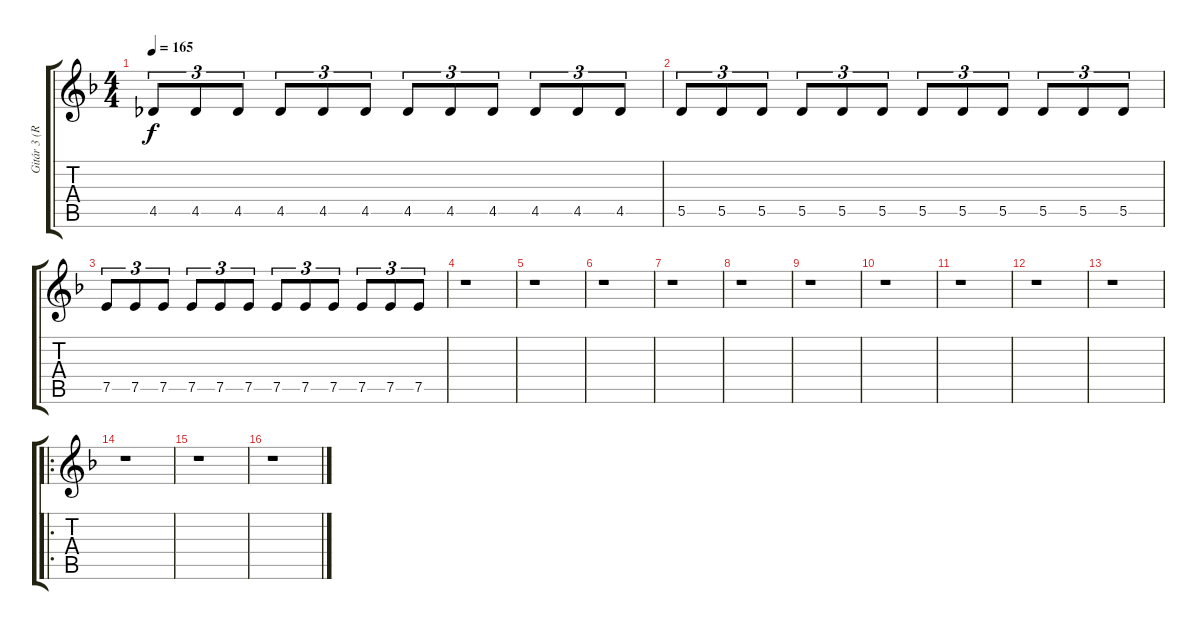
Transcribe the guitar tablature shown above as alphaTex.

\track ("Gitár 3 (Ritchie Blackmore)" "Gitár 3 (R") {instrument distortionguitar}
\staff {score tabs}
\tuning (E4 B3 G3 D3 A2 E2) {hide}
\ts (4 4)
\tempo 165
\clef g2
\ks f
4.5.8{tu (3 2) dy f} 4.5.8{tu (3 2)} 4.5.8{tu (3 2)} 4.5.8{tu (3 2)} 4.5.8{tu (3 2)} 4.5.8{tu (3 2)} 4.5.8{tu (3 2)} 4.5.8{tu (3 2)} 4.5.8{tu (3 2)} 4.5.8{tu (3 2)} 4.5.8{tu (3 2)} 4.5.8{tu (3 2)} |
5.5.8{tu (3 2)} 5.5.8{tu (3 2)} 5.5.8{tu (3 2)} 5.5.8{tu (3 2)} 5.5.8{tu (3 2)} 5.5.8{tu (3 2)} 5.5.8{tu (3 2)} 5.5.8{tu (3 2)} 5.5.8{tu (3 2)} 5.5.8{tu (3 2)} 5.5.8{tu (3 2)} 5.5.8{tu (3 2)} |
7.5.8{tu (3 2)} 7.5.8{tu (3 2)} 7.5.8{tu (3 2)} 7.5.8{tu (3 2)} 7.5.8{tu (3 2)} 7.5.8{tu (3 2)} 7.5.8{tu (3 2)} 7.5.8{tu (3 2)} 7.5.8{tu (3 2)} 7.5.8{tu (3 2)} 7.5.8{tu (3 2)} 7.5.8{tu (3 2)} |
r.1 |
r.1 |
r.1 |
r.1 |
r.1 |
r.1 |
r.1 |
r.1 |
r.1 |
r.1 |
\ro
r.1 |
r.1 |
r.1
